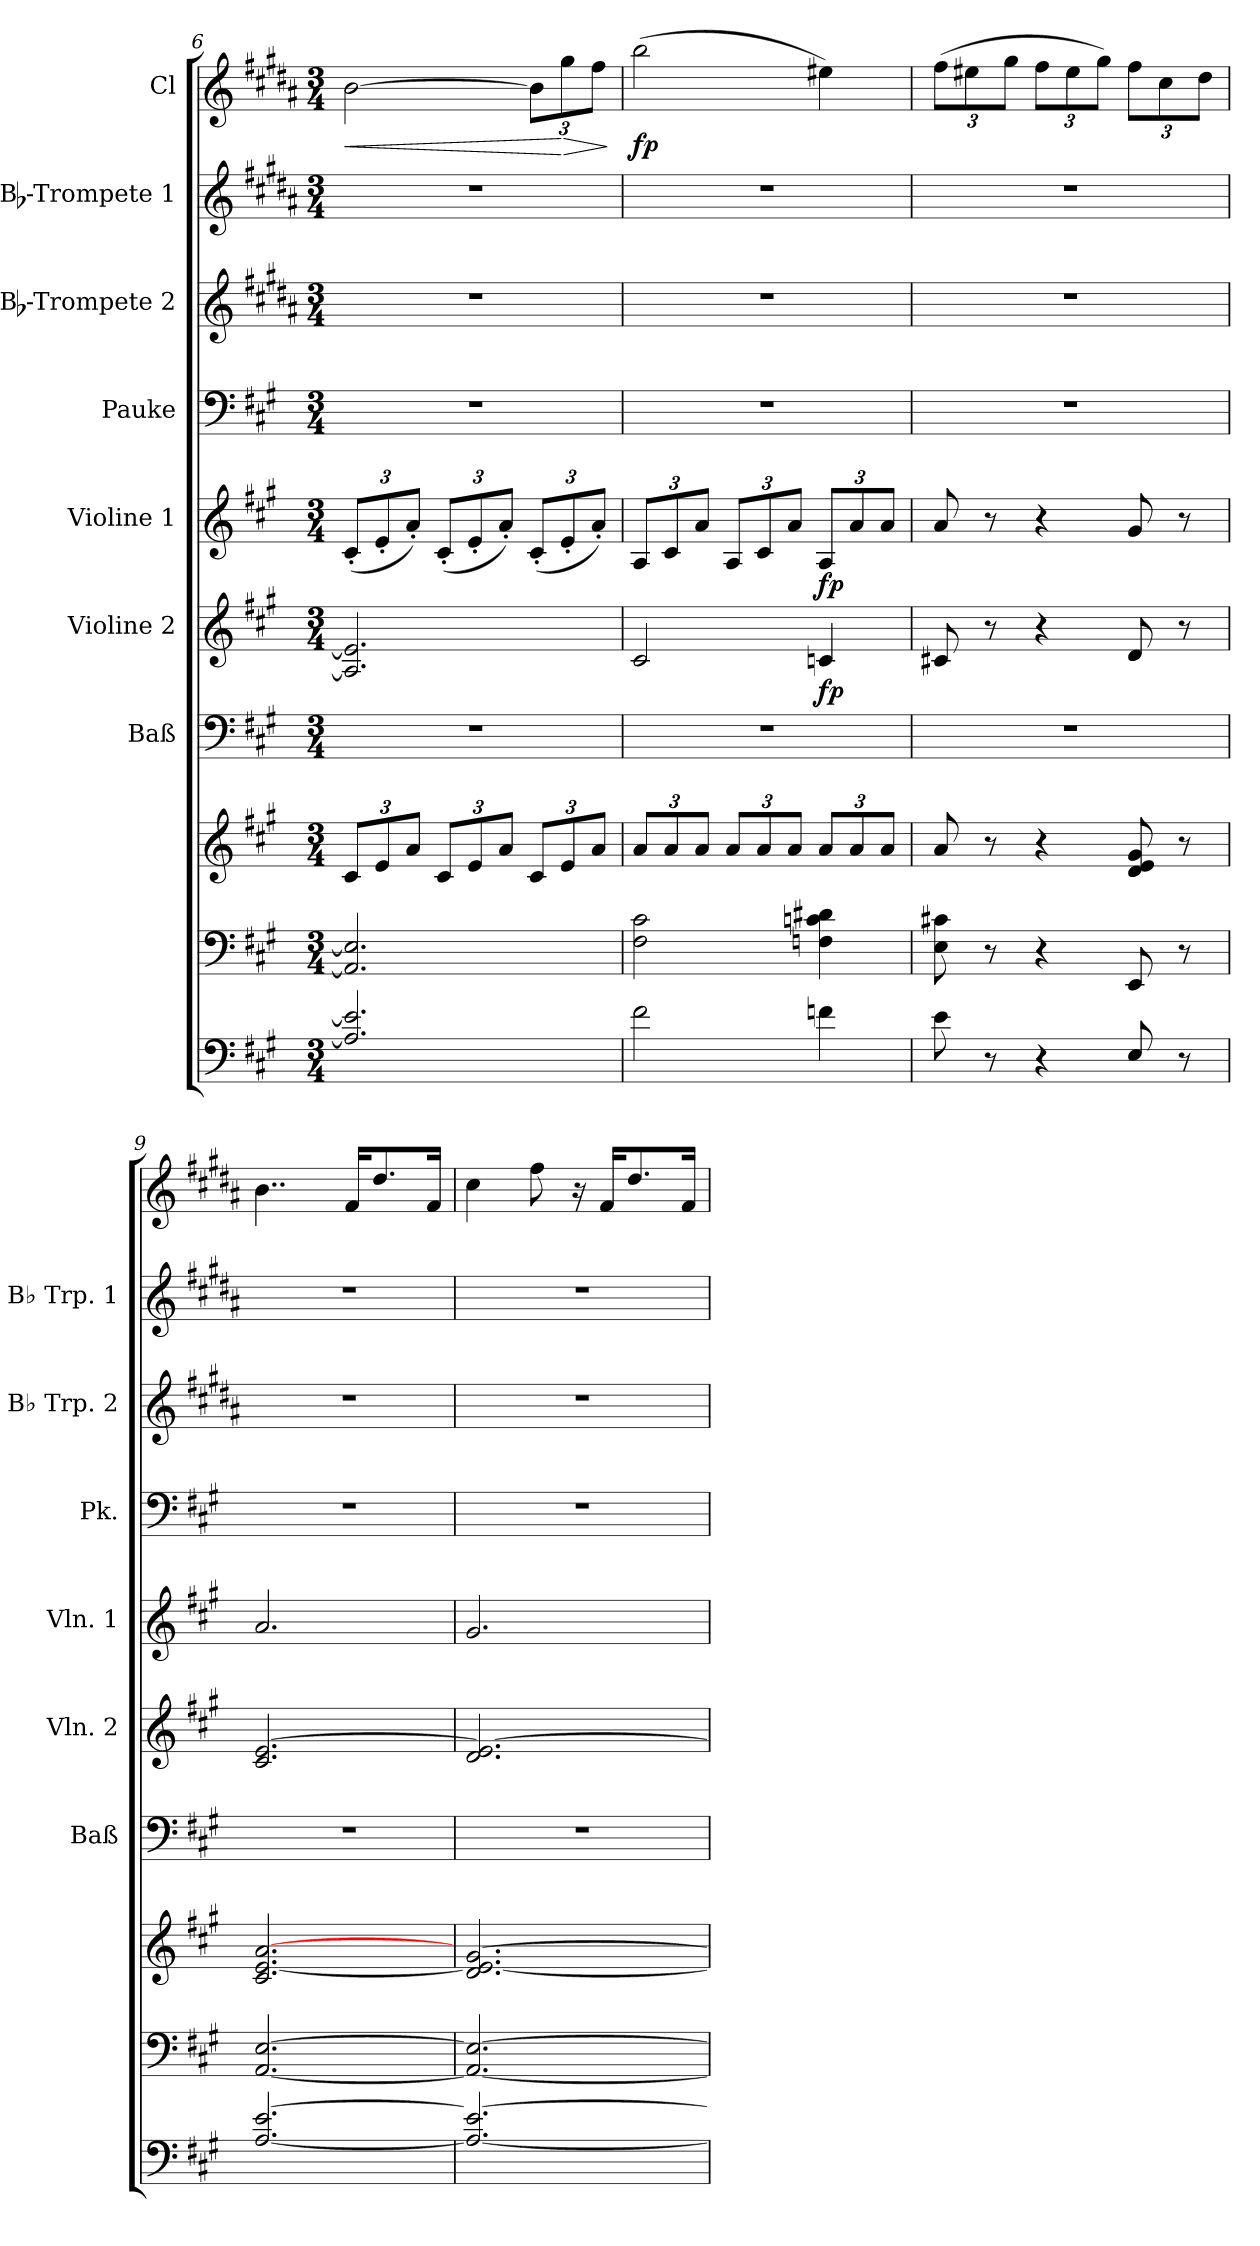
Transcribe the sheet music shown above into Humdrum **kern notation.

**kern	**kern	**kern	**kern	**kern	**dynam	**kern	**dynam	**kern	**kern	**kern	**kern	**dynam
*part9	*part8	*part8	*part7	*part6	*part6	*part5	*part5	*part4	*part3	*part2	*part1	*part1
*staff10	*staff9	*staff8	*staff7	*staff6	*staff6	*staff5	*staff5	*staff4	*staff3	*staff2	*staff1	*staff1
*	*	*	*I"Baß	*I"Violine 2	*	*I"Violine 1	*	*I"Pauke	*I"Bb-Trompete 2	*I"Bb-Trompete 1	*I"Cl	*
*	*	*	*I'Baß	*I'Vln. 2	*	*I'Vln. 1	*	*I'Pk.	*I'Bb Trp. 2	*I'Bb Trp. 1	*	*
*clefF4	*clefF4	*clefG2	*clefF4	*clefG2	*	*clefG2	*	*clefF4	*clefG2	*clefG2	*clefG2	*
*ITrd7c12	*	*	*	*	*	*	*	*	*ITrd1c2	*ITrd1c2	*ITrd1c2	*
*k[f#c#g#]	*k[f#c#g#]	*k[f#c#g#]	*k[f#c#g#]	*k[f#c#g#]	*	*k[f#c#g#]	*	*k[f#c#g#]	*k[f#c#g#]	*k[f#c#g#]	*k[f#c#g#]	*
*A:	*A:	*A:	*A:	*A:	*	*A:	*	*A:	*A:	*A:	*A:	*
*M3/4	*M3/4	*M3/4	*M3/4	*M3/4	*	*M3/4	*	*M3/4	*M3/4	*M3/4	*M3/4	*
=6	=6	=6	=6	=6	=6	=6	=6	=6	=6	=6	=6	=6
!	!	!	!	!	!	!	!	!	!	!	!	!LO:HP:b
2.AA/] 2.E/]	2.AA/] 2.E/]	12c#/L	2.r	2.A/] 2.e/]	.	(<12c#'</L	.	2.r	2.r	2.r	[2a\	<
.	.	12e/	.	.	.	12e'</	.	.	.	.	.	.
.	.	12a/J	.	.	.	12a'</J)	.	.	.	.	.	.
.	.	12c#/L	.	.	.	(<12c#'</L	.	.	.	.	.	.
.	.	12e/	.	.	.	12e'</	.	.	.	.	.	.
.	.	12a/J	.	.	.	12a'</J)	.	.	.	.	.	.
.	.	12c#/L	.	.	.	(<12c#'</L	.	.	.	.	12a\L]	.
!	!	!	!	!	!	!	!	!	!	!	!	!LO:HP:n=1:b
.	.	12e/	.	.	.	12e'</	.	.	.	.	12ff#\	[ >
.	.	12a/J	.	.	.	12a'</J)	.	.	.	.	12ee\J	.
.	.	.	.	.	.	.	.	.	.	.	.	]
=7	=7	=7	=7	=7	=7	=7	=7	=7	=7	=7	=7	=7
!	!	!	!	!	!	!	!	!	!	!	!	!LO:DY:b
2F#\	2F#\ 2c#\	12a/L	2.r	2c#/	.	12A/L	.	2.r	2.r	2.r	(>2aa\	fp
.	.	12a/	.	.	.	12c#/	.	.	.	.	.	.
.	.	12a/J	.	.	.	12a/J	.	.	.	.	.	.
.	.	12a/L	.	.	.	12A/L	.	.	.	.	.	.
.	.	12a/	.	.	.	12c#/	.	.	.	.	.	.
.	.	12a/J	.	.	.	12a/J	.	.	.	.	.	.
!	!	!	!	!	!LO:DY:b	!	!LO:DY:b	!	!	!	!	!
4Fn\	4Fn\ 4cn\ 4d#X\	12a/L	.	4cn/	fp	12A/L	fp	.	.	.	4dd#X\)	.
.	.	12a/	.	.	.	12a/	.	.	.	.	.	.
.	.	12a/J	.	.	.	12a/J	.	.	.	.	.	.
=8	=8	=8	=8	=8	=8	=8	=8	=8	=8	=8	=8	=8
8E\	8E\ 8c#X\	8a/	2.r	8c#X/	.	8a/	.	2.r	2.r	2.r	(>12ee\L	.
.	.	.	.	.	.	.	.	.	.	.	12dd#X\	.
8r	8r	8r	.	8r	.	8r	.	.	.	.	.	.
.	.	.	.	.	.	.	.	.	.	.	12ff#\J	.
4r	4r	4r	.	4r	.	4r	.	.	.	.	12ee\L	.
.	.	.	.	.	.	.	.	.	.	.	12dd#\	.
.	.	.	.	.	.	.	.	.	.	.	12ff#\J)	.
8EE/	8EE/	8d/ 8e/ 8g#/	.	8d/	.	8g#/	.	.	.	.	12ee\L	.
.	.	.	.	.	.	.	.	.	.	.	12b\	.
8r	8r	8r	.	8r	.	8r	.	.	.	.	.	.
.	.	.	.	.	.	.	.	.	.	.	12cc#\J	.
=9	=9	=9	=9	=9	=9	=9	=9	=9	=9	=9	=9	=9
[2.AA/ [2.E/	[2.AA/ [2.E/	2.c#/ [2.e/ [2.a/	2.r	2.c#/ [2.e/	.	2.a/	.	2.r	2.r	2.r	4..a\	.
.	.	.	.	.	.	.	.	.	.	.	16e/KL	.
.	.	.	.	.	.	.	.	.	.	.	8.cc#/	.
.	.	.	.	.	.	.	.	.	.	.	16e/Jk	.
!!LO:PB:g=z
=10	=10	=10	=10	=10	=10	=10	=10	=10	=10	=10	=10	=10
2.AA/_ 2.E/_	2.AA/_ 2.E/_	2.d/ 2.e/_ [2.g#/	2.r	2.d/ 2.e/_	.	2.g#/	.	2.r	2.r	2.r	4b\	.
.	.	.	.	.	.	.	.	.	.	.	8ee\	.
.	.	.	.	.	.	.	.	.	.	.	16r	.
.	.	.	.	.	.	.	.	.	.	.	16e/KL	.
.	.	.	.	.	.	.	.	.	.	.	8.cc#/	.
.	.	.	.	.	.	.	.	.	.	.	16e/Jk	.
=	=	=	=	=	=	=	=	=	=	=	=	=
*-	*-	*-	*-	*-	*-	*-	*-	*-	*-	*-	*-	*-
